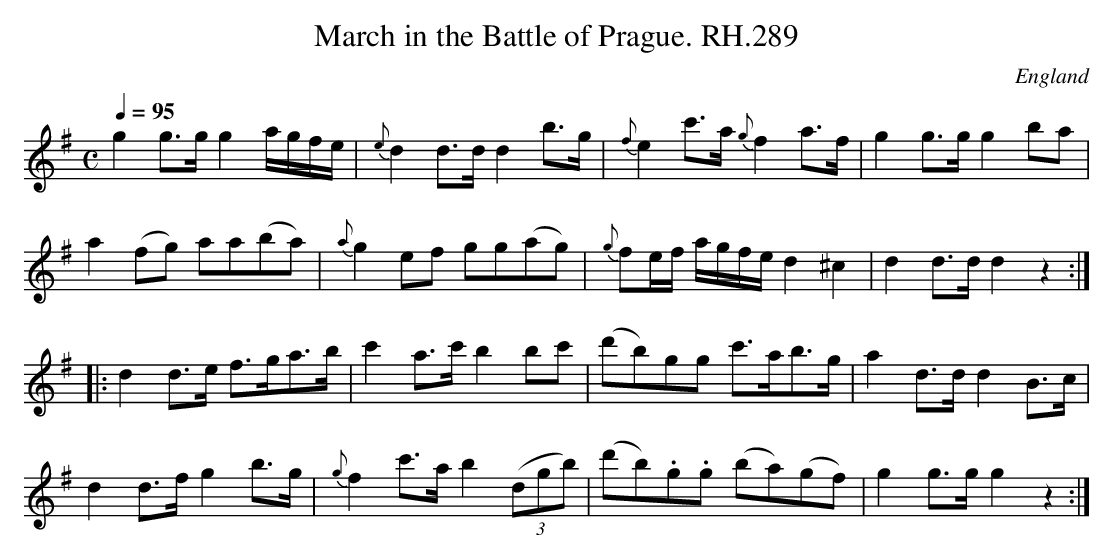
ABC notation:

X:1
T:March in the Battle of Prague. RH.289
O:England
M:C
L:1/8
Q:1/4=95
K:G major
g2g>g g2a/g/f/e/|{e}d2d>d d2b>g|\
{f}e2c'>a {g}f2a>f|g2g>g g2ba|!
a2(fg) aa(ba)|{a}g2ef gg(ag)|\
{g}fe/f/ a/g/f/e/ d2^c2|d2d>d d2z2:|!
|:d2d>e f>ga>b|c'2a>c' b2bc'|\
(d'b)gg c'>ab>g|a2d>d d2B>c|!
d2d>f g2b>g|{g}f2c'>a b2((3dgb)|\
(d'b).g.g (ba)(gf)|g2g>g g2z2:|
